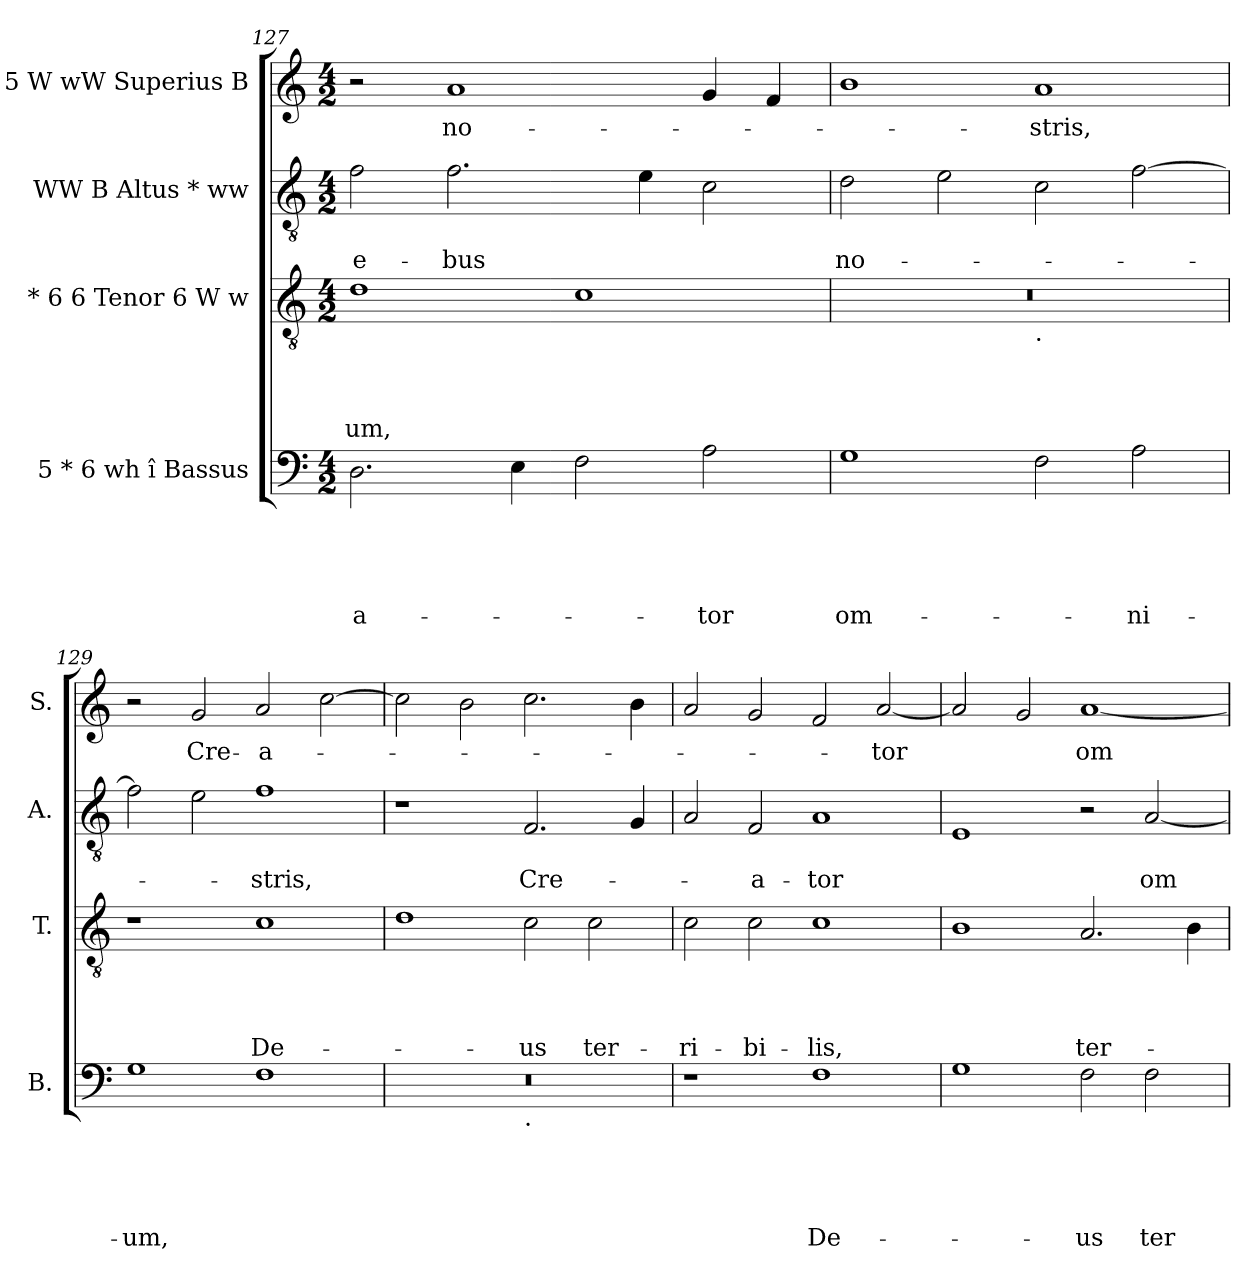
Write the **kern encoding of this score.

**kern	**text	**text	**text	**text	**text	**kern	**text	**text	**text	**text	**kern	**text	**text	**kern	**text
*part4	*part4	*part4	*part4	*part4	*part4	*part3	*part3	*part3	*part3	*part3	*part2	*part2	*part2	*part1	*part1
*staff4	*staff4	*staff4	*staff4	*staff4	*staff4	*staff3	*staff3	*staff3	*staff3	*staff3	*staff2	*staff2	*staff2	*staff1	*staff1
*I"5 * 6 wh î Bassus	*	*	*	*	*	*I"* 6 6 Tenor 6 W w	*	*	*	*	*I"WW B Altus * ww	*	*	*I"* 5 W wW Superius B	*
*I'B.	*	*	*	*	*	*I'T.	*	*	*	*	*I'A.	*	*	*I'S.	*
*clefF4	*	*	*	*	*	*clefGv2	*	*	*	*	*clefGv2	*	*	*clefG2	*
*k[]	*	*	*	*	*	*k[]	*	*	*	*	*k[]	*	*	*k[]	*
*C:	*	*	*	*	*	*C:	*	*	*	*	*C:	*	*	*C:	*
*M4/2	*	*	*	*	*	*M4/2	*	*	*	*	*M4/2	*	*	*M4/2	*
=127	=127	=127	=127	=127	=127	=127	=127	=127	=127	=127	=127	=127	=127	=127	=127
!	!	!	!	!	!LO:LY:b	!	!	!	!	!LO:LY:b	!	!	!LO:LY:b	!	!
2.D\	.	.	.	.	-a-	1d	.	.	.	-um,	2f\	.	-e-	2r	.
!	!	!	!	!	!	!	!	!	!	!	!	!	!LO:LY:b	!	!LO:LY:b
.	.	.	.	.	.	.	.	.	.	.	2.f\	.	-bus	1a	no-
4E\	.	.	.	.	.	.	.	.	.	.	.	.	.	.	.
2F\	.	.	.	.	.	1c	.	.	.	.	.	.	.	.	.
.	.	.	.	.	.	.	.	.	.	.	4e\	.	.	.	.
!	!	!	!	!	!LO:LY:b	!	!	!	!	!	!	!	!	!	!
2A\	.	.	.	.	-tor	.	.	.	.	.	2c\	.	.	4g/	.
.	.	.	.	.	.	.	.	.	.	.	.	.	.	4f/	.
=128	=128	=128	=128	=128	=128	=128	=128	=128	=128	=128	=128	=128	=128	=128	=128
!	!	!	!	!	!LO:LY:b	!	!	!	!	!	!	!	!LO:LY:b	!	!
*	*	*	*	*	*	*^	*	*	*	*	*	*	*	*	*
1G	.	.	.	.	om-	0r	1ryy	.	.	.	.	2d\	.	no-	1b	.
.	.	.	.	.	.	.	.	.	.	.	.	2e\	.	.	.	.
!	!	!	!	!	!	!	!LO:TX:b:t=.	!	!	!	!	!	!	!	!	!
!	!	!	!	!	!	!	!	!	!	!	!	!	!	!	!	!LO:LY:b
2F\	.	.	.	.	.	.	1ryy	.	.	.	.	2c\	.	.	1a	-stris,
!	!	!	!	!	!LO:LY:b	!	!	!	!	!	!	!	!	!	!	!
2A\	.	.	.	.	-ni-	.	.	.	.	.	.	[<2f\	.	.	.	.
!!LO:LB:g=z
=129	=129	=129	=129	=129	=129	=129	=129	=129	=129	=129	=129	=129	=129	=129	=129	=129
!	!	!	!	!	!LO:LY:b	!	!	!	!	!	!	!	!	!	!	!
*	*	*	*	*	*	*v	*v	*	*	*	*	*	*	*	*	*
1G	.	.	.	.	-um,	1r	.	.	.	.	2f\]	.	.	2r	.
!	!	!	!	!	!	!	!	!	!	!	!	!	!	!	!LO:LY:b
.	.	.	.	.	.	.	.	.	.	.	2e\	.	.	2g/	Cre-
!	!	!	!	!	!	!	!	!	!	!LO:LY:b	!	!	!LO:LY:b	!	!LO:LY:b
1F	.	.	.	.	.	1c	.	.	.	De-	1f	.	-stris,	2a/	-a-
.	.	.	.	.	.	.	.	.	.	.	.	.	.	[>2cc\	.
=130	=130	=130	=130	=130	=130	=130	=130	=130	=130	=130	=130	=130	=130	=130	=130
*^	*	*	*	*	*	*	*	*	*	*	*	*	*	*	*
0r	1ryy	.	.	.	.	.	1d	.	.	.	.	1r	.	.	2cc\]	.
.	.	.	.	.	.	.	.	.	.	.	.	.	.	.	2b\	.
!	!LO:TX:b:t=.	!	!	!	!	!	!	!	!	!	!	!	!	!	!	!
!	!	!	!	!	!	!	!	!	!	!	!LO:LY:b	!	!	!LO:LY:b	!	!
.	1ryy	.	.	.	.	.	2c\	.	.	.	-us	2.F/	.	Cre-	2.cc\	.
!	!	!	!	!	!	!	!	!	!	!	!LO:LY:b	!	!	!	!	!
.	.	.	.	.	.	.	2c\	.	.	.	ter-	.	.	.	.	.
.	.	.	.	.	.	.	.	.	.	.	.	4G/	.	.	4b\	.
=131	=131	=131	=131	=131	=131	=131	=131	=131	=131	=131	=131	=131	=131	=131	=131	=131
!	!	!	!	!	!	!	!	!	!	!	!LO:LY:b	!	!	!	!	!
*v	*v	*	*	*	*	*	*	*	*	*	*	*	*	*	*	*
1r	.	.	.	.	.	2c\	.	.	.	-ri-	2A/	.	.	2a/	.
!	!	!	!	!	!	!	!	!	!	!LO:LY:b	!	!	!LO:LY:b	!	!
.	.	.	.	.	.	2c\	.	.	.	-bi-	2F/	.	-a-	2g/	.
!	!	!	!	!	!LO:LY:b	!	!	!	!	!LO:LY:b	!	!	!LO:LY:b	!	!
1F	.	.	.	.	De-	1c	.	.	.	-lis,	1A	.	-tor	2f/	.
!	!	!	!	!	!	!	!	!	!	!	!	!	!	!	!LO:LY:b
.	.	.	.	.	.	.	.	.	.	.	.	.	.	[<2a/	-tor
=132	=132	=132	=132	=132	=132	=132	=132	=132	=132	=132	=132	=132	=132	=132	=132
1G	.	.	.	.	.	1B	.	.	.	.	1E	.	.	2a/]	.
.	.	.	.	.	.	.	.	.	.	.	.	.	.	2g/	.
!	!	!	!	!	!LO:LY:b	!	!	!	!	!LO:LY:b	!	!	!	!	!LO:LY:b
2F\	.	.	.	.	-us	2.A/	.	.	.	ter-	2r	.	.	[<1a	om-
!	!	!	!	!	!LO:LY:b	!	!	!	!	!	!	!	!LO:LY:b	!	!
2F\	.	.	.	.	ter-	.	.	.	.	.	[<2A/	.	om-	.	.
.	.	.	.	.	.	4B\	.	.	.	.	.	.	.	.	.
=	=	=	=	=	=	=	=	=	=	=	=	=	=	=	=
*-	*-	*-	*-	*-	*-	*-	*-	*-	*-	*-	*-	*-	*-	*-	*-
